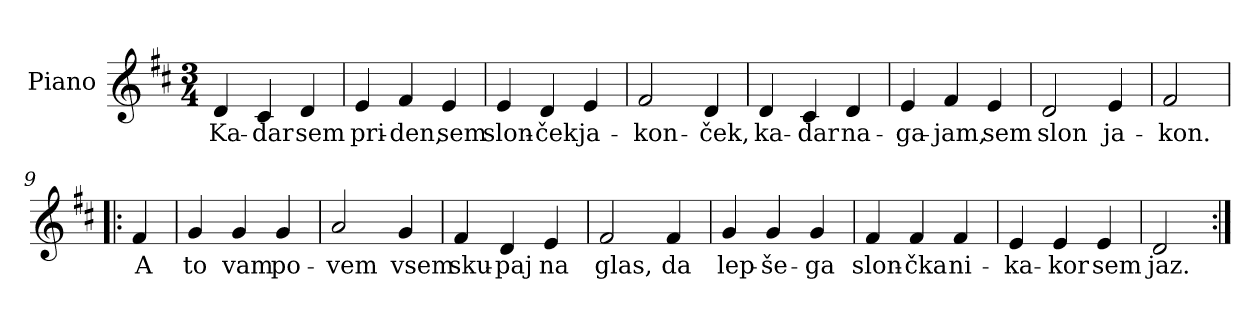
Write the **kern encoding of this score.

**kern	**text
*part1	*part1
*staff1	*staff1
*I"Piano	*
*I'Pno.	*
*clefG2	*
*k[f#c#]	*
*M3/4	*
=1	=1
!	!LO:LY:b
4d/	Ka-
!	!LO:LY:b
4c#/	-dar
!	!LO:LY:b
4d/	sem
=2	=2
!	!LO:LY:b
4e/	pri-
!	!LO:LY:b
4f#/	-den,
!	!LO:LY:b
4e/	sem
=3	=3
!	!LO:LY:b
4e/	slon-
!	!LO:LY:b
4d/	-ček
!	!LO:LY:b
4e/	ja-
=4	=4
!	!LO:LY:b
2f#/	-kon-
!	!LO:LY:b
4d/	-ček,
=5	=5
!	!LO:LY:b
4d/	ka-
!	!LO:LY:b
4c#/	-dar
!	!LO:LY:b
4d/	na-
=6	=6
!	!LO:LY:b
4e/	-ga-
!	!LO:LY:b
4f#/	-jam,
!	!LO:LY:b
4e/	sem
!!LO:LB:g=z
=7	=7
!	!LO:LY:b
2d/	slon
!	!LO:LY:b
4e/	ja-
=8	=8
!	!LO:LY:b
2f#/	-kon.
=9!|:	=9!|:
!	!LO:LY:b
4f#/	A
=10	=10
!	!LO:LY:b
4g/	to
!	!LO:LY:b
4g/	vam
!	!LO:LY:b
4g/	po-
=11	=11
!	!LO:LY:b
2a/	-vem
!	!LO:LY:b
4g/	vsem
=12	=12
!	!LO:LY:b
4f#/	sku-
!	!LO:LY:b
4d/	-paj
!	!LO:LY:b
4e/	na
=13	=13
!	!LO:LY:b
2f#/	glas,
!	!LO:LY:b
4f#/	da
=14	=14
!	!LO:LY:b
4g/	lep-
!	!LO:LY:b
4g/	-še-
!	!LO:LY:b
4g/	-ga
!!LO:LB:g=z
=15	=15
!	!LO:LY:b
4f#/	slon-
!	!LO:LY:b
4f#/	-čka
!	!LO:LY:b
4f#/	ni-
=16	=16
!	!LO:LY:b
4e/	-ka-
!	!LO:LY:b
4e/	-kor
!	!LO:LY:b
4e/	sem
=17	=17
!	!LO:LY:b
2d/	jaz.
=:|!	=:|!
*-	*-
